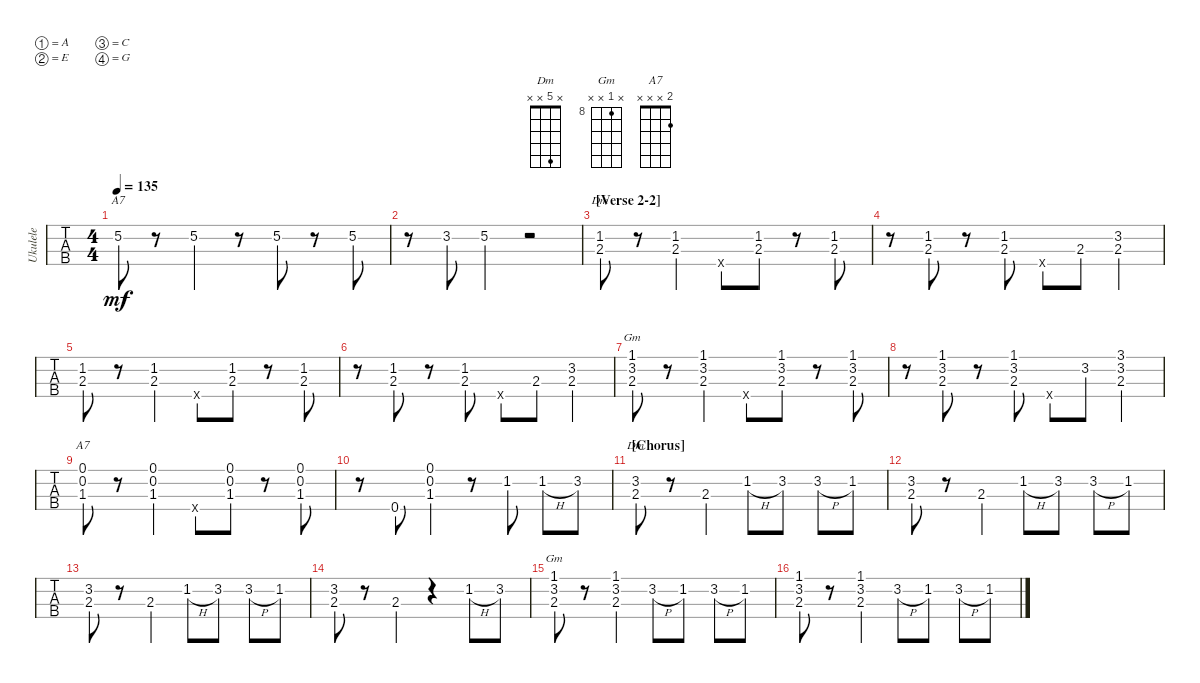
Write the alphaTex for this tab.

\bracketExtendMode groupsimilarinstruments
\otherSystemsTrackNameOrientation horizontal
\track ("" "Ukulele") {instrument shamisen}
\staff {tabs}
\tuning (A4 E4 C4 G4)
\chord ("Dm" x 3 4 x)
\chord ("Gm" 3 5 4 x)
\chord ("A7" 2 2 3 x) {barre 2}
\chord ("Dm" x 5 x x)
\chord ("Gm" x 8 x x) {firstfret 8}
\chord ("A7" 2 x x x)
\ts (4 4)
\tempo 135
\clef g2
\ks dminor
5.2{acc forcenatural}.8{ch "A7" dy mf} r.8 5.2{acc forcenatural}.4 r.8 5.2{acc forcenatural}.8 r.8 5.2{acc forcenatural}.8 |
r.8 3.2{acc forcenatural}.8 5.2{acc forcenatural}.4 r.2 |
\section ("" "[Verse 2-2]")
(2.3{acc forcenatural} 1.2{acc forcenatural}).8{ch "Dm"} r.8 (2.3{acc forcenatural} 1.2{acc forcenatural}).4 0.4{x acc forcenatural}.8 (2.3{acc forcenatural} 1.2{acc forcenatural}).8 r.8 (2.3{acc forcenatural} 1.2{acc forcenatural}).8 |
r.8 (2.3{acc forcenatural} 1.2{acc forcenatural}).8 r.8 (2.3{acc forcenatural} 1.2{acc forcenatural}).8 0.4{x acc forcenatural}.8 2.3{acc forcenatural}.8 (2.3{acc forcenatural} 3.2{acc forcenatural}).4 |
(2.3{acc forcenatural} 1.2{acc forcenatural}).8 r.8 (2.3{acc forcenatural} 1.2{acc forcenatural}).4 0.4{x acc forcenatural}.8 (2.3{acc forcenatural} 1.2{acc forcenatural}).8 r.8 (2.3{acc forcenatural} 1.2{acc forcenatural}).8 |
r.8 (2.3{acc forcenatural} 1.2{acc forcenatural}).8 r.8 (2.3{acc forcenatural} 1.2{acc forcenatural}).8 0.4{x acc forcenatural}.8 2.3{acc forcenatural}.8 (2.3{acc forcenatural} 3.2{acc forcenatural}).4 |
(2.3{acc forcenatural} 3.2{acc forcenatural} 1.1{acc b}).8{ch "Gm"} r.8 (2.3{acc forcenatural} 3.2{acc forcenatural} 1.1{acc b}).4 0.4{x acc forcenatural}.8 (2.3{acc forcenatural} 3.2{acc forcenatural} 1.1{acc b}).8 r.8 (2.3{acc forcenatural} 3.2{acc forcenatural} 1.1{acc b}).8 |
r.8 (2.3{acc forcenatural} 3.2{acc forcenatural} 1.1{acc b}).8 r.8 (2.3{acc forcenatural} 3.2{acc forcenatural} 1.1{acc b}).8 0.4{x acc forcenatural}.8 3.2{acc forcenatural}.8 (2.3{acc forcenatural} 3.2{acc forcenatural} 3.1{acc forcenatural}).4 |
(1.3{acc b} 0.2{acc forcenatural} 0.1{acc forcenatural}).8{ch "A7"} r.8 (1.3{acc b} 0.2{acc forcenatural} 0.1{acc forcenatural}).4 0.4{x acc forcenatural}.8 (1.3{acc b} 0.2{acc forcenatural} 0.1{acc forcenatural}).8 r.8 (1.3{acc b} 0.2{acc forcenatural} 0.1{acc forcenatural}).8 |
r.8 0.4{acc forcenatural}.8 (1.3{acc b} 0.2{acc forcenatural} 0.1{acc forcenatural}).4 r.8 1.2{acc forcenatural}.8 1.2{h acc forcenatural}.8 3.2{acc forcenatural}.8 |
\section ("" "[Chorus]")
(3.2{acc forcenatural} 2.3{acc forcenatural}).8{ch "Dm"} r.8 2.3{acc forcenatural}.4 1.2{h acc forcenatural}.8 3.2{acc forcenatural}.8 3.2{h acc forcenatural}.8 1.2{acc forcenatural}.8 |
(3.2{acc forcenatural} 2.3{acc forcenatural}).8 r.8 2.3{acc forcenatural}.4 1.2{h acc forcenatural}.8 3.2{acc forcenatural}.8 3.2{h acc forcenatural}.8 1.2{acc forcenatural}.8 |
(3.2{acc forcenatural} 2.3{acc forcenatural}).8 r.8 2.3{acc forcenatural}.4 1.2{h acc forcenatural}.8 3.2{acc forcenatural}.8 3.2{h acc forcenatural}.8 1.2{acc forcenatural}.8 |
(3.2{acc forcenatural} 2.3{acc forcenatural}).8 r.8 2.3{acc forcenatural}.4 r.4 1.2{h acc forcenatural}.8 3.2{acc forcenatural}.8 |
(1.1{acc b} 3.2{acc forcenatural} 2.3{acc forcenatural}).8{ch "Gm"} r.8 (1.1{acc b} 3.2{acc forcenatural} 2.3{acc forcenatural}).4 3.2{h acc forcenatural}.8 1.2{acc forcenatural}.8 3.2{h acc forcenatural}.8 1.2{acc forcenatural}.8 |
(1.1{acc b} 2.3{acc forcenatural} 3.2{acc forcenatural}).8 r.8 (1.1{acc b} 3.2{acc forcenatural} 2.3{acc forcenatural}).4 3.2{h acc forcenatural}.8 1.2{acc forcenatural}.8 3.2{h acc forcenatural}.8 1.2{acc forcenatural}.8
